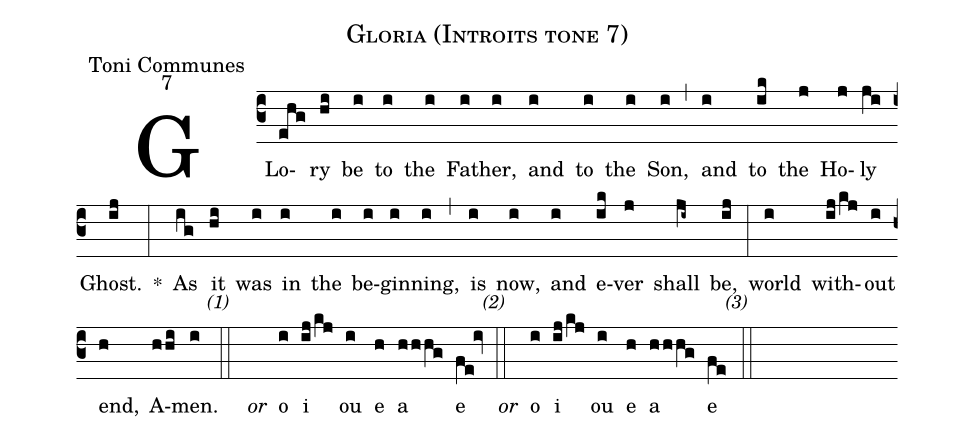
name:Gloria (Introits tone 7);
office-part:Toni Communes;
mode:7;
%%
(c3) GLo(ehg)ry(hi) be(i) to(i) the(i) Fa(i)ther,(i) and(i) to(i) the(i) Son,(i) (,) and(i) to(ik) the(j) Ho(j)ly(ji) Ghost.(ij) *(:) As(ig) it(hi) was(i) in(i) the(i) be(i)gin(i)ning,(i) (,) is(i) now,(i) and(i) e(ik)ver(j) shall(ji~) be,(ij) (:) world(i) with(ij/kj)out(i) end,(h) A(hhi)men.(i) <alt>(1)</alt> (::) <i>or</i>() <eu>o(i) i(ij/kj) ou(i) e(h) a(hhhg) e(fe!iv) </eu> <alt>(2)</alt>(::) <i>or</i>() <eu>o(i) i(ij/kj) ou(i) e(h) a(hhhg) e(fe) </eu> <alt>(3)</alt>(::)
